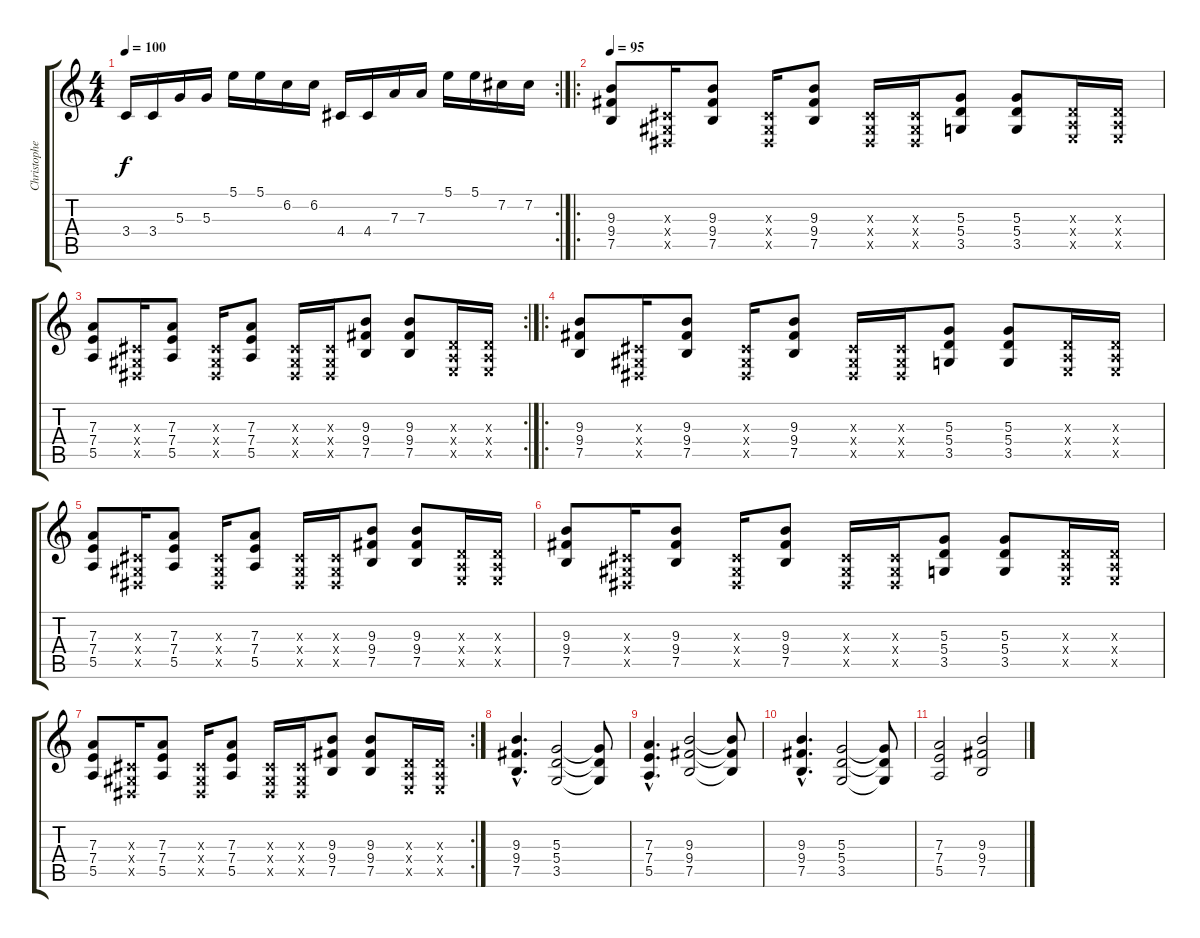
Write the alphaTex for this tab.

\track ("Christopher Amott" "Christophe") {instrument distortionguitar}
\staff {score tabs}
\tuning (B3 Gb3 D3 A2 E2 B1) {hide}
\rc 2
\ts (4 4)
\tempo 100
\clef g2
\ks c
3.4.16{dy f} 3.4.16 5.3.16 5.3.16 5.1.16 5.1.16 6.2.16 6.2.16 4.4.16 4.4.16 7.3.16 7.3.16 5.1.16 5.1.16 7.2.16 7.2.16 |
\ro
\tempo 95
(9.3 9.4 7.5).8 (-1.3{x} -1.4{x} -1.5{x}).16 (9.3 9.4 7.5).8 (-1.3{x} -1.4{x} -1.5{x}).16 (9.3 9.4 7.5).8 (-1.3{x} -1.4{x} -1.5{x}).16 (-1.3{x} -1.4{x} -1.5{x}).16 (5.3 5.4 3.5).8 (5.3 5.4 3.5).8 (0.3{x} 0.4{x} 0.5{x}).16 (0.3{x} 0.4{x} 0.5{x}).16 |
\rc 2
(7.3 7.4 5.5).8 (-1.3{x} -1.4{x} -1.5{x}).16 (7.3 7.4 5.5).8 (-1.3{x} -1.4{x} -1.5{x}).16 (7.3 7.4 5.5).8 (-1.3{x} -1.4{x} -1.5{x}).16 (-1.3{x} -1.4{x} -1.5{x}).16 (9.3 9.4 7.5).8 (9.3 9.4 7.5).8 (0.3{x} 0.4{x} 0.5{x}).16 (0.3{x} 0.4{x} 0.5{x}).16 |
\ro
(9.3 9.4 7.5).8 (-1.3{x} -1.4{x} -1.5{x}).16 (9.3 9.4 7.5).8 (-1.3{x} -1.4{x} -1.5{x}).16 (9.3 9.4 7.5).8 (-1.3{x} -1.4{x} -1.5{x}).16 (-1.3{x} -1.4{x} -1.5{x}).16 (5.3 5.4 3.5).8 (5.3 5.4 3.5).8 (0.3{x} 0.4{x} 0.5{x}).16 (0.3{x} 0.4{x} 0.5{x}).16 |
(7.3 7.4 5.5).8 (-1.3{x} -1.4{x} -1.5{x}).16 (7.3 7.4 5.5).8 (-1.3{x} -1.4{x} -1.5{x}).16 (7.3 7.4 5.5).8 (-1.3{x} -1.4{x} -1.5{x}).16 (-1.3{x} -1.4{x} -1.5{x}).16 (9.3 9.4 7.5).8 (9.3 9.4 7.5).8 (0.3{x} 0.4{x} 0.5{x}).16 (0.3{x} 0.4{x} 0.5{x}).16 |
(9.3 9.4 7.5).8 (-1.3{x} -1.4{x} -1.5{x}).16 (9.3 9.4 7.5).8 (-1.3{x} -1.4{x} -1.5{x}).16 (9.3 9.4 7.5).8 (-1.3{x} -1.4{x} -1.5{x}).16 (-1.3{x} -1.4{x} -1.5{x}).16 (5.3 5.4 3.5).8 (5.3 5.4 3.5).8 (0.3{x} 0.4{x} 0.5{x}).16 (0.3{x} 0.4{x} 0.5{x}).16 |
\rc 2
(7.3 7.4 5.5).8 (-1.3{x} -1.4{x} -1.5{x}).16 (7.3 7.4 5.5).8 (-1.3{x} -1.4{x} -1.5{x}).16 (7.3 7.4 5.5).8 (-1.3{x} -1.4{x} -1.5{x}).16 (-1.3{x} -1.4{x} -1.5{x}).16 (9.3 9.4 7.5).8 (9.3 9.4 7.5).8 (0.3{x} 0.4{x} 0.5{x}).16 (0.3{x} 0.4{x} 0.5{x}).16 |
(9.3{hac} 9.4{hac} 7.5{hac}).4{d} (5.3 5.4 3.5).2 (5.3{t} 5.4{t} 3.5{t}).8 |
(7.3{hac} 7.4{hac} 5.5{hac}).4{d} (9.3 9.4 7.5).2 (9.3{t} 9.4{t} 7.5{t}).8 |
(9.3{hac} 9.4{hac} 7.5{hac}).4{d} (5.3 5.4 3.5).2 (5.3{t} 5.4{t} 3.5{t}).8 |
(7.3 7.4 5.5).2 (9.3 9.4 7.5).2
